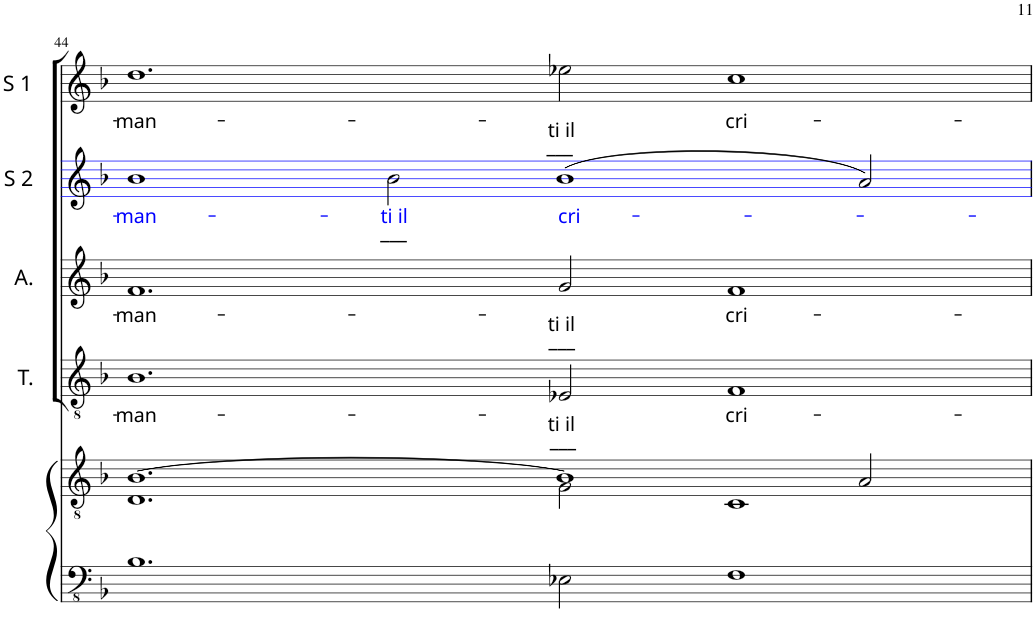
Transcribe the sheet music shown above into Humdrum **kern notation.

**kern	**kern	**kern	**text	**kern	**text	**kern	**text	**kern	**text
*part5	*part5	*part4	*part4	*part3	*part3	*part2	*part2	*part1	*part1
*staff6	*staff5	*staff4	*staff4	*staff3	*staff3	*staff2	*staff2	*staff1	*staff1
*I"Piano	*	*I"T.	*	*I"A.	*	*I"S 2	*	*I"S 1	*
*I'Pno	*	*I'T.	*	*I'A.	*	*I'S 2	*	*I'S 1	*
!!LO:PB:g=z
*clefFv4	*clefGv2	*clefGv2	*	*clefG2	*	*clefG2	*	*clefG2	*
*k[b-]	*k[b-]	*k[b-]	*	*k[b-]	*	*k[b-]	*	*k[b-]	*
*M6/2	*M6/2	*M6/2	*	*M6/2	*	*M6/2	*	*M6/2	*
=44	=44	=44	=44	=44	=44	=44	=44	=44	=44
*	*^	*	*	*	*	*	*	*	*
!	!	!	!	!LO:LY:b	!	!LO:LY:b	!	!LO:LY:b:color=#0000FF	!	!LO:LY:b
1.BB-	[1.B-	1.D	1.B-	-man-	1.f	-man-	1b-	-man-	1.dd	-man-
!	!	!	!	!	!	!	!LO:TX:b:B:t=___	!	!	!
!	!	!	!	!	!	!	!	!LO:LY:b:color=#0000FF	!	!
.	.	.	.	.	.	.	2b-\	-ti il	.	.
!	!	!	!	!	!	!	!	!	!LO:TX:b:B:t=___	!
!	!	!	!	!	!LO:TX:b:B:t=___	!	!	!	!	!
!	!	!	!LO:TX:b:B:t=___	!	!	!	!	!	!	!
!	!	!	!	!LO:LY:b	!	!LO:LY:b	!	!LO:LY:b:color=#0000FF	!	!LO:LY:b
2EE-X\	1B-]	2G\	2E-X/	-ti il	2g/	-ti il	(1b-	cri-	2ee-X\	-ti il
!	!	!	!	!LO:LY:b	!	!LO:LY:b	!	!	!	!LO:LY:b
1FF	.	1C	1F	cri-	1f	cri-	.	.	1cc	cri-
.	2A/	.	.	.	.	.	2a/)	.	.	.
*	*v	*v	*	*	*	*	*	*	*	*
=	=	=	=	=	=	=	=	=	=
*-	*-	*-	*-	*-	*-	*-	*-	*-	*-
